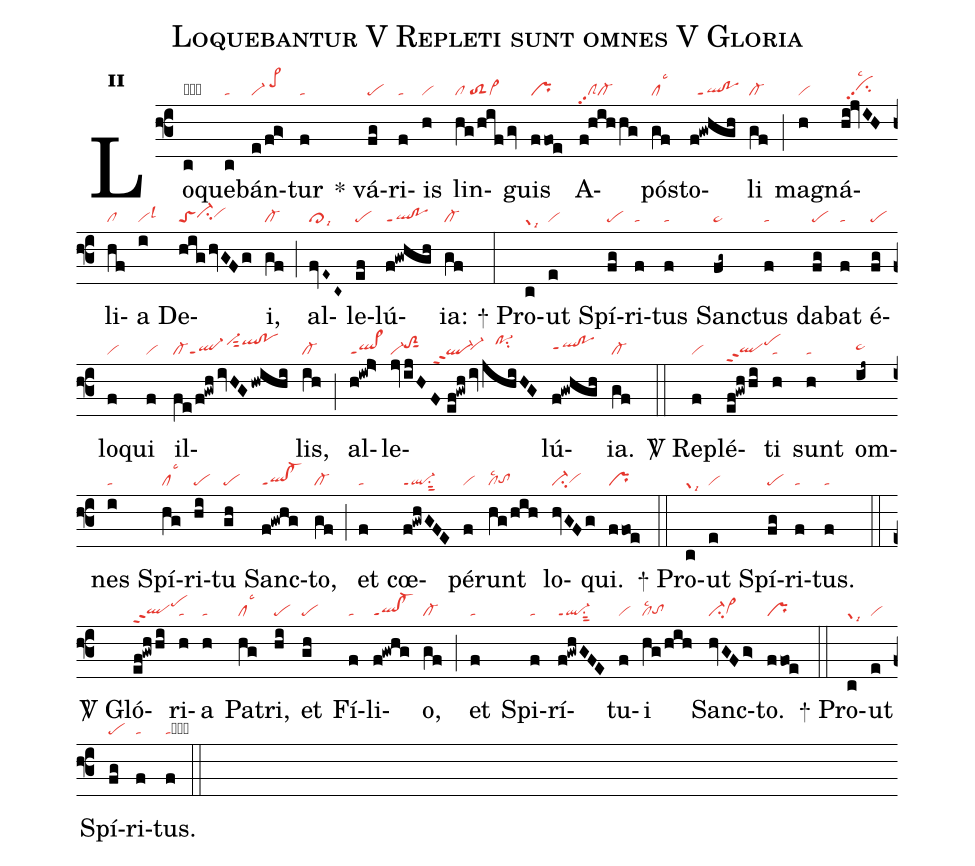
name:Loquebantur V Repleti sunt omnes V Gloria;
office-part:re;
mode:2;
nabc-lines:1;
%%
initial-style: 1;
name:Loquebantur;
mode: 2;
office-part: Responsorium;
annotation: Resp.;
annotation: ii;
nabc-lines:1;
%%
(f3) Lo(c|obta)que(c|ta)bán(e/fg>|vi-/pe>hj)tur(f|ta) <sp>*</sp> vá(fg|pe)ri(f|ta)is(h|vi) lin(hg/hif/gv|cl/toS2vi>)guis(ffoe|pr) A(f@hihhg|clSpp2cl-)pós(gf|cllsc3)to(f!gwhgh|//ql!poppt1)li(gf|cl-) (;) ma(h|vi)gná(hi!jvIH|//cihhpp2lsc2)li(hf|cl)a(i|vilsl3) De(hig/hvGFg|toSci-hhvihh)i,(gf|cl-) (;) al(fvE~C~|cl>lsi9)le(ef|pe)lú(f!gwhgh|ql!poppt1)ia:(gf|cl-) (:)

<sp>+</sp> Pro(c|grlsi9)ut(e|vi) Spí(fg|pe)ri(f|ta)tus(f|ta) Sanc(fg~|pe~)tus(f|ta) da(fg|pe)bat(f|ta) é(fg|pe)lo(f|vi)qui(f|vi) il(fe/f!gwh/ivHG/hwihi|cl-ql-ppt1vi-hjsut2qlhj!pohj)lis,(ih|cl-) (;) al(h!iwj>|ql>ppt1)le(jv/ijHF//ef!gwh/iv|vi-toS2hisut1////ql-ppt2`vi-hh|jhiHG|////po-1hjsu2)lú(f!gwhgh|qlhh!pohhppt1)ia.(gf|cl-) (::)

<sp>V/</sp> Re(f|vi)plé(ef!gwhhi|qlhgppt2pehj)ti(h|ta) sunt(h|ta) om(ij~|pe~hh)nes(i|ta) Spí(hg|cllsc3)ri(hi|pe)tu(gh|pe) Sanc(f!gwhg|ql!cl-ppt1)to,(gf|cl-) (;) et(f|ta) cœ(f!gwhGFE|ql-ppt1su1sut2)pé(f|vi)runt(hg/hih|cllsc2tohg) lo(hvGFg|ci-vihg)qui.(ffoe|pr) (::)

<sp>+</sp> Pro(c|grlsi9)ut(e|vi) Spí(fg|pe)ri(f|ta)tus.(f|ta) (::)

<sp>V/</sp> Gló(ef!gwh/hi|qlhgppt2pehj)ri(h|ta)a(h|ta) Pa(hg|cllsc3)tri,(hi|pe) et(gh|pe) Fí(f|ta)li(f!gwhg|ql!cl-ppt1)o,(gf|cl-) (;) et(f|ta) Spi(f|ta)rí(f!gwhGFE|ql-ppt1su1sut2)tu(f|vi)i(hg/hih|cllsc2tohg) Sanc(hvGFg>|ci-vi>hg)to.(ffoe|pr) (::)
<sp>+</sp> Pro(c|grlsi9)ut(e|vi) Spí(fg|pe)ri(f|ta)tus.(f|tacb) (::)
